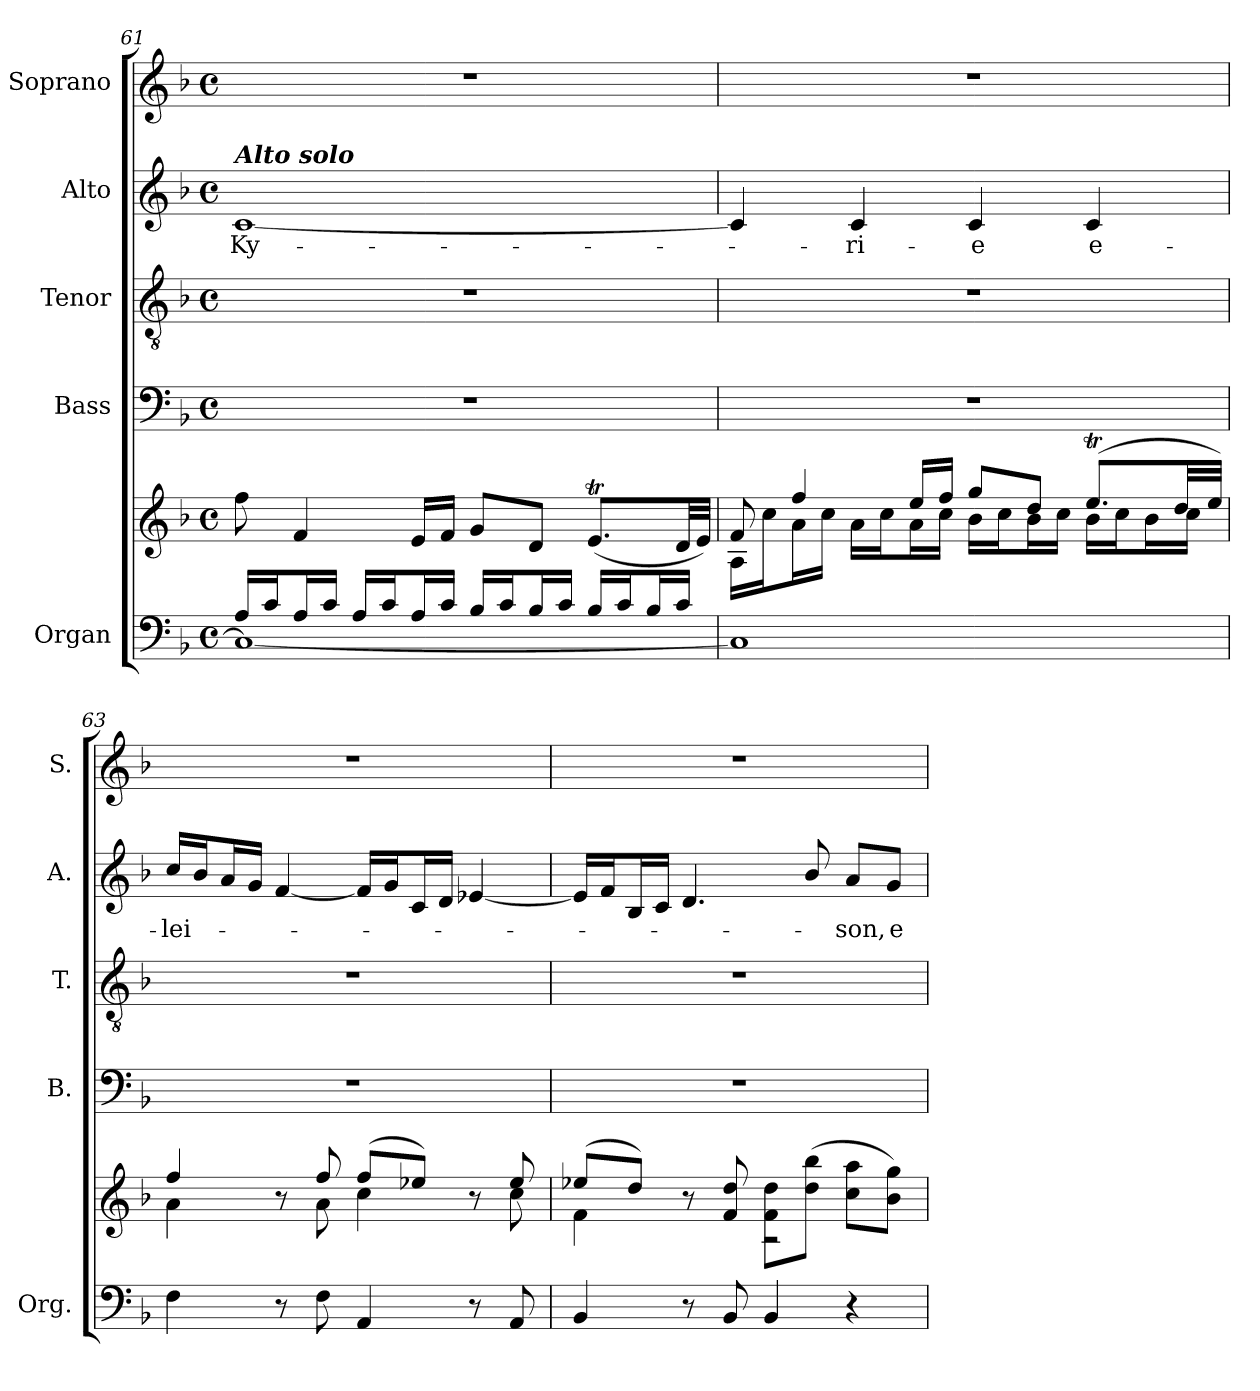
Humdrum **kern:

**kern	**kern	**kern	**kern	**kern	**text	**kern
*part5	*part5	*part4	*part3	*part2	*part2	*part1
*staff6	*staff5	*staff4	*staff3	*staff2	*staff2	*staff1
*I"Organ	*	*I"Bass	*I"Tenor	*I"Alto	*	*I"Soprano
*I'Org.	*	*I'B.	*I'T.	*I'A.	*	*I'S.
*clefF4	*clefG2	*clefF4	*clefGv2	*clefG2	*	*clefG2
*	*	*	*ITrd7c12	*	*	*
*k[b-]	*k[b-]	*k[b-]	*k[b-]	*k[b-]	*	*k[b-]
*F:	*F:	*F:	*F:	*F:	*	*F:
*M4/4	*M4/4	*M4/4	*M4/4	*M4/4	*	*M4/4
*met(c)	*met(c)	*met(c)	*met(c)	*met(c)	*	*met(c)
=61	=61	=61	=61	=61	=61	=61
*^	*	*	*	*	*	*
!	!	!	!	!	!LO:TX:a:Bi:t=Alto solo	!	!
!	!	!	!	!	!	!LO:LY:b:color=#000000	!
16Ai/LL	1Ci_	8ffi\	1r	1r	[1ci	Ky-	1r
16ci/J	.	.	.	.	.	.	.
16Ai/L	.	4fi/	.	.	.	.	.
16ci/JJ	.	.	.	.	.	.	.
16Ai/LL	.	.	.	.	.	.	.
16ci/J	.	.	.	.	.	.	.
16Ai/L	.	16ei/LL	.	.	.	.	.
16ci/JJ	.	16fi/JJ	.	.	.	.	.
16B-i/LL	.	8gi/L	.	.	.	.	.
16ci/J	.	.	.	.	.	.	.
16B-i/L	.	8di/J	.	.	.	.	.
16ci/JJ	.	.	.	.	.	.	.
16B-i/LL	.	(8.eti/L	.	.	.	.	.
16ci/J	.	.	.	.	.	.	.
16B-i/L	.	.	.	.	.	.	.
16ci/JJ	.	32di/LL	.	.	.	.	.
.	.	32ei/JJJ)	.	.	.	.	.
*v	*v	*	*	*	*	*	*
=62	=62	=62	=62	=62	=62	=62
*	*^	*	*	*	*	*
1Ci]	8fi/	16Ai\LL	1r	1r	4ci/]	.	1r
.	.	16cci\J	.	.	.	.	.
.	4ffi/	16ai\L	.	.	.	.	.
.	.	16cci\JJ	.	.	.	.	.
!	!	!	!	!	!	!LO:LY:b:color=#000000	!
.	.	16ai\LL	.	.	4ci/	-ri-	.
.	.	16cci\J	.	.	.	.	.
.	16eei/LL	16ai\L	.	.	.	.	.
.	16ffi/JJ	16cci\JJ	.	.	.	.	.
!	!	!	!	!	!	!LO:LY:b:color=#000000	!
.	8ggi/L	16b-i\LL	.	.	4ci/	-e	.
.	.	16cci\J	.	.	.	.	.
.	8ddi/J	16b-i\L	.	.	.	.	.
.	.	16cci\JJ	.	.	.	.	.
!	!	!	!	!	!	!LO:LY:b:color=#000000	!
.	(8.eeti/L	16b-i\LL	.	.	4ci/	e-	.
.	.	16cci\J	.	.	.	.	.
.	.	16b-i\L	.	.	.	.	.
.	32ddi/LL	16cci\JJ	.	.	.	.	.
.	32eei/JJJ)	.	.	.	.	.	.
!!LO:PB:g=z
=63	=63	=63	=63	=63	=63	=63	=63
!	!	!	!	!	!	!LO:LY:b:color=#000000	!
4Fi\	4ffi/	4ai\	1r	1r	16cci/LL	-lei-	1r
.	.	.	.	.	16b-i/J	.	.
.	.	.	.	.	16ai/L	.	.
.	.	.	.	.	16gi/JJ	.	.
8r	8r	8ryy	.	.	[4fi/	.	.
8Fi\	8ffi/	8ai\	.	.	.	.	.
4AAi/	(8ffi/L	4cci\	.	.	16fi/LL]	.	.
.	.	.	.	.	16gi/J	.	.
.	8ee-Xi/J)	.	.	.	16ci/L	.	.
.	.	.	.	.	16di/JJ	.	.
8r	8r	8ryy	.	.	[4e-Xi/	.	.
8AAi/	8ee-i/	8cci\	.	.	.	.	.
=64	=64	=64	=64	=64	=64	=64	=64
4BB-i/	(8ee-Xi/L	4fi\	1r	1r	16e-i/LL]	.	1r
.	.	.	.	.	16fi/J	.	.
.	8ddi/J)	.	.	.	16B-i/L	.	.
.	.	.	.	.	16ci/JJ	.	.
8r	8r	4ryy	.	.	4.di/	.	.
8BB-i/	8fi/ 8ddi	.	.	.	.	.	.
4BB-i/	8fi\ 8ddi\L	2r	.	.	.	.	.
.	(8ddi\ 8bb-i\J	.	.	.	8b-i/	.	.
!	!	!	!	!	!	!LO:LY:b:color=#000000	!
4r	8cci\ 8aai\L	.	.	.	8ai/L	-son,	.
!	!	!	!	!	!	!LO:LY:b:color=#000000	!
.	8b-i\ 8ggi\J)	.	.	.	8gi/J	e-	.
*	*v	*v	*	*	*	*	*
=	=	=	=	=	=	=
*-	*-	*-	*-	*-	*-	*-
